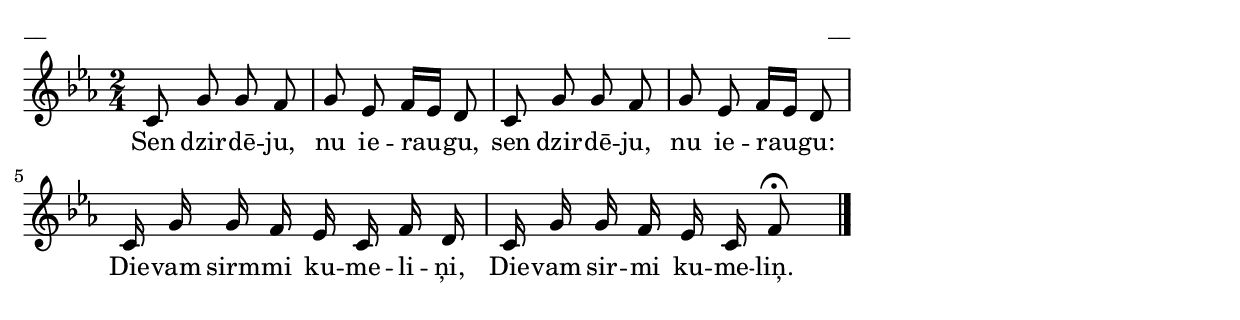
\version "2.13.16"
%\header {
%    title = "Sen dzirdēju, nu ieraugu"
%}
% Skyforger, http://www.youtube.com/watch?v=YRy8I8dfb60
\paper {
line-width = 14\cm
left-margin = 0.4\cm
between-system-padding = 0.1\cm
between-system-space = 0.1\cm
}
\layout {
indent = #0
ragged-last = ##f
}


voiceA = \relative c' {
\time 2/4
\clef "treble"
\key c \minor
c8 g' g f | g ees f16[ ees] d8 | c8 g' g f | g ees f16[ ees] d8 | 
c16 g' g f ees c f d | c16 g' g f ees c f8\fermata
\bar "|."
} 


lyricA = \lyricmode {
Sen dzir -- dē -- ju, nu ie -- rau -- gu, sen dzir -- dē -- ju, nu ie -- rau -- gu: 
Die -- vam sirm -- mi ku -- me -- li -- ņi, Die -- vam sir -- mi ku -- me -- liņ.   
} 

fullScore = <<
\new Staff {
<<
\new Voice = "voiceA" { \oneVoice \autoBeamOff \voiceA }
\lyricsto "voiceA" \new Lyrics \lyricA
>>
}
>>

\score {
\fullScore
\header { piece = "__" opus = "__" }
}
\markup { \with-color #(x11-color 'white) \sans \smaller "__" }
\score {
\unfoldRepeats
\fullScore
\midi {
\context { \Staff \remove "Staff_performer" }
\context { \Voice \consists "Staff_performer" }
}
}


